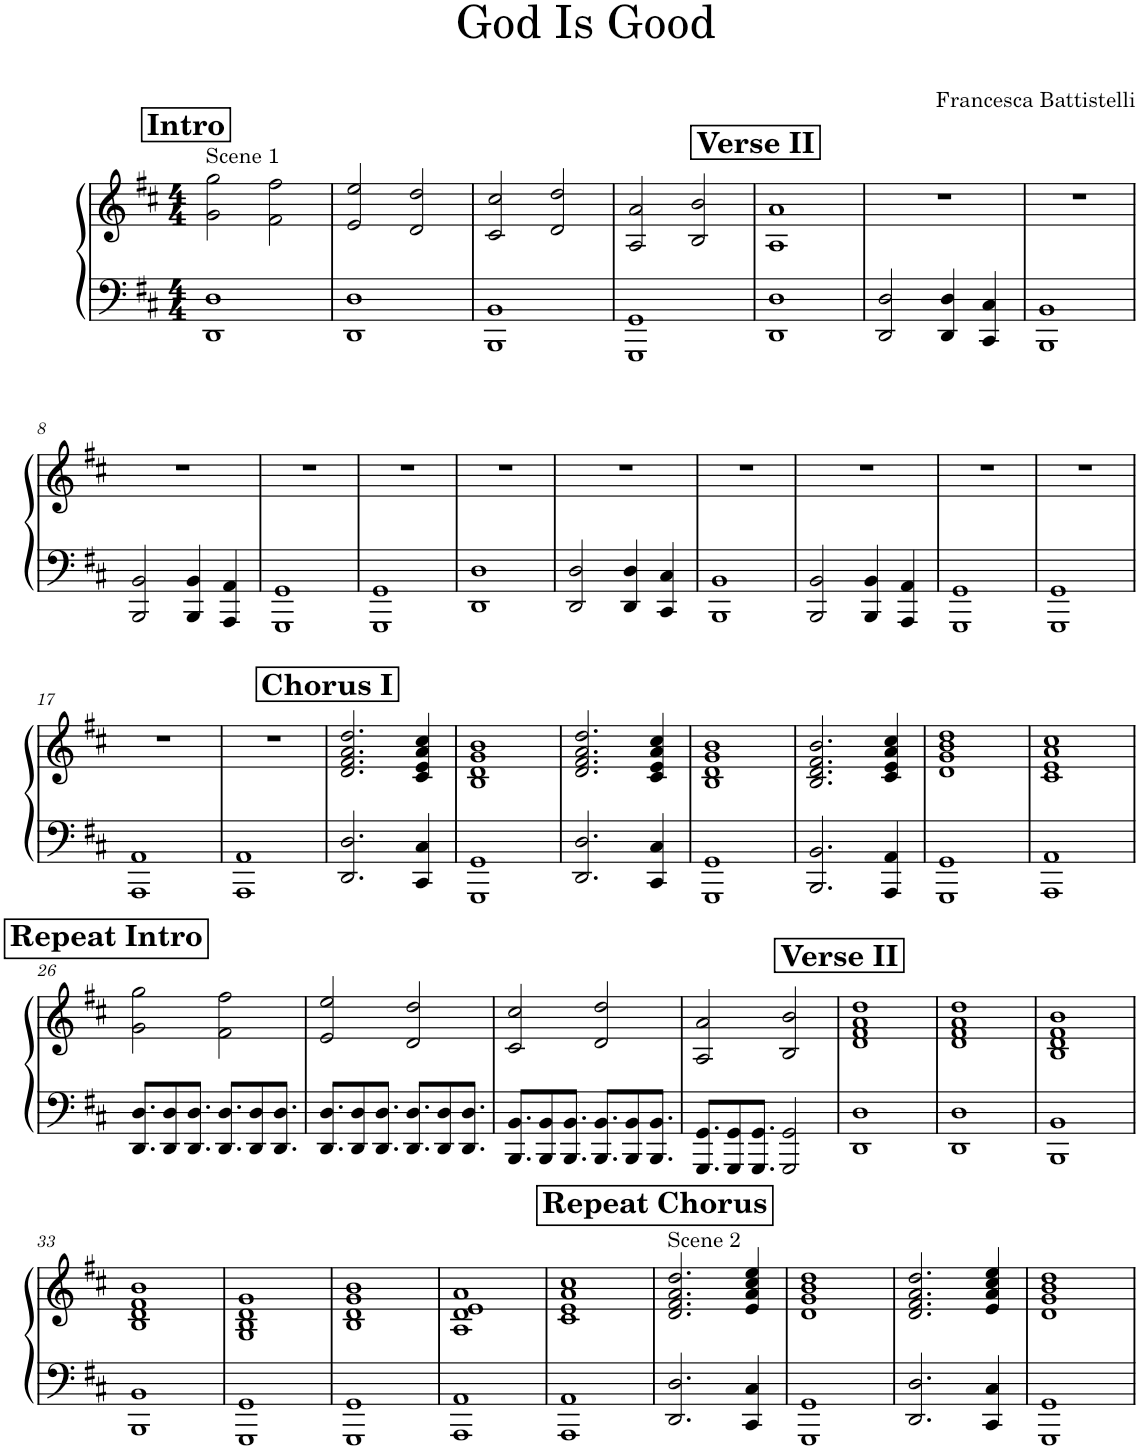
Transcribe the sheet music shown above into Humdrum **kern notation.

**kern	**kern
*part1	*part1
*staff2	*staff1
*I"Mallet Synthesizer	*
*I'Mal. Syn.	*
*clefF4	*clefG2
*k[f#c#]	*k[f#c#]
*M4/4	*M4/4
!!LO:REH:place=s1:a:B:cj:fs=14:t=Intro
=1	=1
!	!LO:TX:a:t=Scene 1
1DD 1D	2g\ 2gg\
.	2f#\ 2ff#\
=2	=2
1DD 1D	2e/ 2ee/
.	2d/ 2dd/
=3	=3
1BBB 1BB	2c#/ 2cc#/
.	2d/ 2dd/
=4	=4
1GGG 1GG	2A/ 2a/
.	2B/ 2b/
!!LO:REH:place=s1:a:B:cj:fs=14:t=Verse II
=5	=5
1DD 1D	1A 1a
=6	=6
2DD/ 2D/	1r
4DD/ 4D/	.
4CC#/ 4C#/	.
=7	=7
1BBB 1BB	1r
!!LO:LB:g=z
=8	=8
2BBB/ 2BB/	1r
4BBB/ 4BB/	.
4AAA/ 4AA/	.
=9	=9
1GGG 1GG	1r
=10	=10
1GGG 1GG	1r
=11	=11
1DD 1D	1r
=12	=12
2DD/ 2D/	1r
4DD/ 4D/	.
4CC#/ 4C#/	.
=13	=13
1BBB 1BB	1r
=14	=14
2BBB/ 2BB/	1r
4BBB/ 4BB/	.
4AAA/ 4AA/	.
=15	=15
1GGG 1GG	1r
=16	=16
1GGG 1GG	1r
!!LO:LB:g=z
=17	=17
1AAA 1AA	1r
=18	=18
1AAA 1AA	1r
!!LO:REH:place=s1:a:B:cj:fs=14:t=Chorus I
=19	=19
2.DD/ 2.D/	2.d/ 2.f#/ 2.a/ 2.dd/
4CC#/ 4C#/	4c#/ 4e/ 4a/ 4cc#/
=20	=20
1GGG 1GG	1B 1d 1g 1b
=21	=21
2.DD/ 2.D/	2.d/ 2.f#/ 2.a/ 2.dd/
4CC#/ 4C#/	4c#/ 4e/ 4a/ 4cc#/
=22	=22
1GGG 1GG	1B 1d 1g 1b
=23	=23
2.BBB/ 2.BB/	2.B/ 2.d/ 2.f#/ 2.b/
4AAA/ 4AA/	4c#/ 4e/ 4a/ 4cc#/
=24	=24
1GGG 1GG	1d 1g 1b 1dd
=25	=25
1AAA 1AA	1c# 1e 1a 1cc#
!!LO:LB:g=z
!!LO:REH:place=s1:a:B:cj:fs=14:t=Repeat Intro
=26	=26
8.DD/ 8.D/L	2g\ 2gg\
8DD/ 8D/	.
8.DD/ 8.D/J	.
8.DD/ 8.D/L	2f#\ 2ff#\
8DD/ 8D/	.
8.DD/ 8.D/J	.
=27	=27
8.DD/ 8.D/L	2e/ 2ee/
8DD/ 8D/	.
8.DD/ 8.D/J	.
8.DD/ 8.D/L	2d/ 2dd/
8DD/ 8D/	.
8.DD/ 8.D/J	.
=28	=28
8.BBB/ 8.BB/L	2c#/ 2cc#/
8BBB/ 8BB/	.
8.BBB/ 8.BB/J	.
8.BBB/ 8.BB/L	2d/ 2dd/
8BBB/ 8BB/	.
8.BBB/ 8.BB/J	.
=29	=29
8.GGG/ 8.GG/L	2A/ 2a/
8GGG/ 8GG/	.
8.GGG/ 8.GG/J	.
2GGG/ 2GG/	2B/ 2b/
!!LO:REH:place=s1:a:B:cj:fs=14:t=Verse II
=30	=30
1DD 1D	1d 1f# 1a 1dd
=31	=31
1DD 1D	1d 1f# 1a 1dd
=32	=32
1BBB 1BB	1B 1d 1f# 1b
!!LO:LB:g=z
=33	=33
1BBB 1BB	1B 1d 1f# 1b
=34	=34
1GGG 1GG	1G 1B 1d 1g
=35	=35
1GGG 1GG	1B 1d 1g 1b
=36	=36
1AAA 1AA	1A 1d 1e 1a
=37	=37
1AAA 1AA	1c# 1e 1a 1cc#
!!LO:REH:place=s1:a:B:cj:fs=14:t=Repeat Chorus
=38	=38
!	!LO:TX:a:t=Scene 2
2.DD/ 2.D/	2.d/ 2.f#/ 2.a/ 2.dd/
4CC#/ 4C#/	4e/ 4a/ 4cc#/ 4ee/
=39	=39
1GGG 1GG	1d 1g 1b 1dd
=40	=40
2.DD/ 2.D/	2.d/ 2.f#/ 2.a/ 2.dd/
4CC#/ 4C#/	4e/ 4a/ 4cc#/ 4ee/
=41	=41
1GGG 1GG	1d 1g 1b 1dd
=	=
*-	*-
